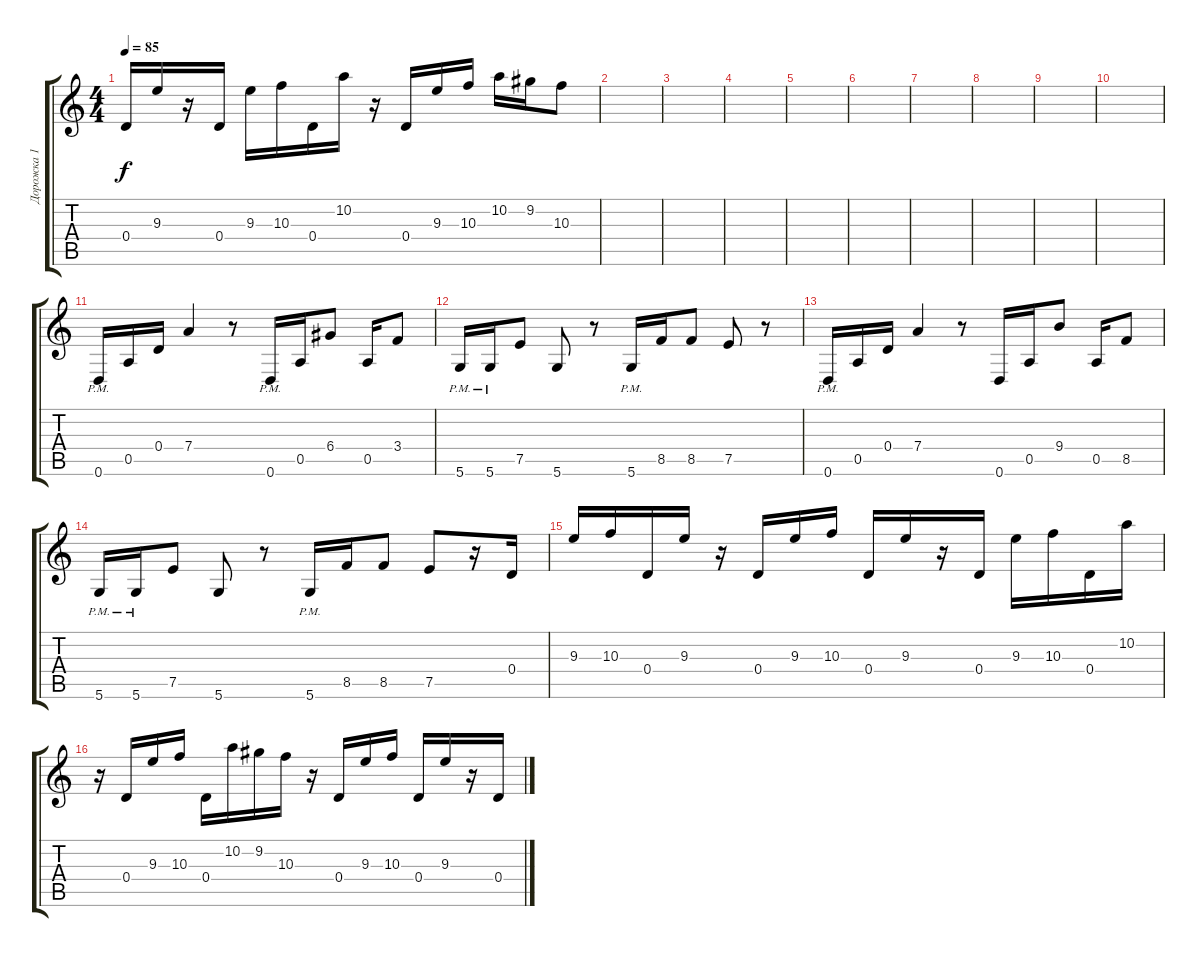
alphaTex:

\track ("Дорожка 1" "Дорожка 1") {instrument acousticguitarsteel}
\staff {score tabs}
\tuning (E4 B3 G3 D3 A2 D2) {hide}
\ts (4 4)
\tempo 85
\clef g2
\ks c
0.4.16{dy f} 9.3.16 r.16 0.4.16 9.3.16 10.3.16 0.4.16 10.2.16 r.16 0.4.16 9.3.16 10.3.16 10.2.16 9.2.16 10.3.8 |
|
|
|
|
|
|
|
|
|
0.6{pm}.16{volume 13 instrument acousticguitarsteel} 0.5.16 0.4.16 7.4.4 r.8 0.6{pm}.16 0.5.16 6.4.8 0.5.16 3.4.8 |
5.6{pm}.16 5.6{pm}.16 7.5.8 5.6.8 r.8 5.6{pm}.16 8.5.16 8.5.8 7.5.8 r.8 |
0.6{pm}.16 0.5.16 0.4.16 7.4.4 r.8 0.6.16 0.5.16 9.4.8 0.5.16 8.5.8 |
5.6{pm}.16 5.6{pm}.16 7.5.8 5.6.8 r.8 5.6{pm}.16 8.5.16 8.5.8 7.5.8 r.16 0.4.16{volume 12 instrument distortionguitar} |
9.3.16 10.3.16 0.4.16 9.3.16 r.16 0.4.16 9.3.16 10.3.16 0.4.16 9.3.16 r.16 0.4.16 9.3.16 10.3.16 0.4.16 10.2.16 |
r.16 0.4.16 9.3.16 10.3.16 0.4.16 10.2.16 9.2.16 10.3.16 r.16 0.4.16 9.3.16 10.3.16 0.4.16 9.3.16 r.16 0.4.16
